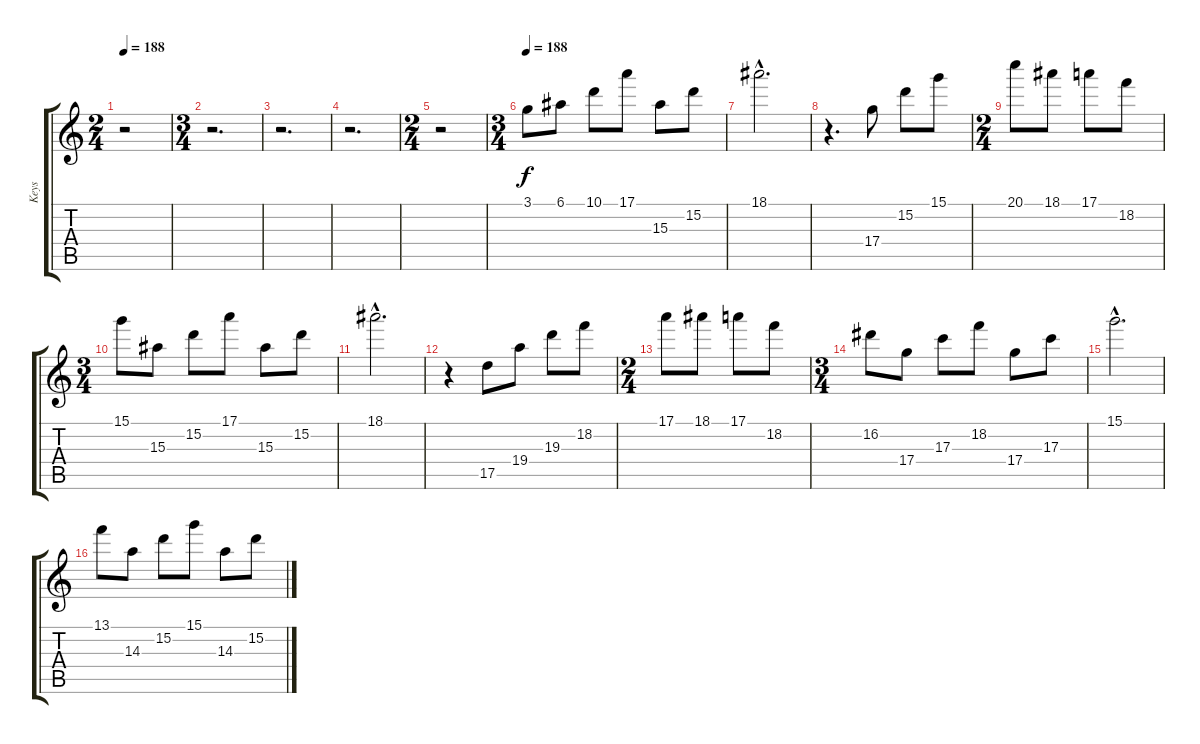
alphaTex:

\track ("Keys" "Keys") {instrument acousticguitarnylon}
\staff {score tabs}
\tuning (E4 B3 G3 D3 A2 E2) {hide}
\ts (2 4)
\tempo 188
\clef g2
\ks c
r.2{dy f} |
\ts (3 4)
r.2{d} |
r.2{d} |
r.2{d} |
\ts (2 4)
r.2 |
\ts (3 4)
\tempo 188
3.1.8{volume 14 instrument acousticgrandpiano} 6.1.8 10.1.8 17.1.8 15.3.8 15.2.8 |
18.1{hac}.2{d} |
r.4{d} 17.4.8 15.2.8 15.1.8 |
\ts (2 4)
20.1.8 18.1.8 17.1.8 18.2.8 |
\ts (3 4)
15.1.8 15.3.8 15.2.8 17.1.8 15.3.8 15.2.8 |
18.1{hac}.2{d} |
r.4 17.5.8 19.4.8 19.3.8 18.2.8 |
\ts (2 4)
17.1.8 18.1.8 17.1.8 18.2.8 |
\ts (3 4)
16.2.8 17.4.8 17.3.8 18.2.8 17.4.8 17.3.8 |
15.1{hac}.2{d} |
13.1.8 14.3.8 15.2.8 15.1.8 14.3.8 15.2.8
